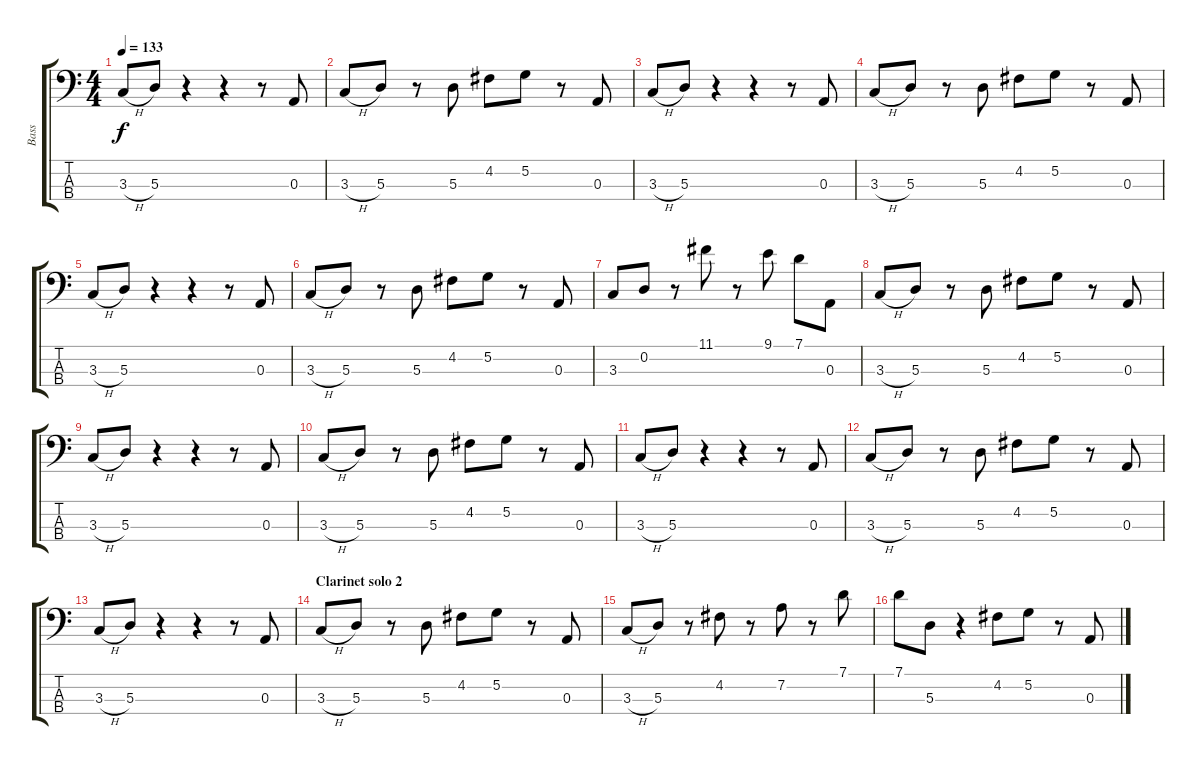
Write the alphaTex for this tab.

\track ("Bass" "Bass") {instrument fretlessbass}
\staff {score tabs}
\tuning (G2 D2 A1 E1) {hide}
\ts (4 4)
\tempo 133
\clef f4
\ks c
3.3{h}.8{dy f} 5.3.8 r.4 r.4 r.8 0.3.8 |
3.3{h}.8 5.3.8 r.8 5.3.8 4.2.8 5.2.8 r.8 0.3.8 |
3.3{h}.8 5.3.8 r.4 r.4 r.8 0.3.8 |
3.3{h}.8 5.3.8 r.8 5.3.8 4.2.8 5.2.8 r.8 0.3.8 |
3.3{h}.8 5.3.8 r.4 r.4 r.8 0.3.8 |
3.3{h}.8 5.3.8 r.8 5.3.8 4.2.8 5.2.8 r.8 0.3.8 |
3.3.8 0.2.8 r.8 11.1.8 r.8 9.1.8 7.1.8 0.3.8 |
3.3{h}.8 5.3.8 r.8 5.3.8 4.2.8 5.2.8 r.8 0.3.8 |
3.3{h}.8 5.3.8 r.4 r.4 r.8 0.3.8 |
3.3{h}.8 5.3.8 r.8 5.3.8 4.2.8 5.2.8 r.8 0.3.8 |
3.3{h}.8 5.3.8 r.4 r.4 r.8 0.3.8 |
3.3{h}.8 5.3.8 r.8 5.3.8 4.2.8 5.2.8 r.8 0.3.8 |
3.3{h}.8 5.3.8 r.4 r.4 r.8 0.3.8 |
\section ("" "Clarinet solo 2")
3.3{h}.8 5.3.8 r.8 5.3.8 4.2.8 5.2.8 r.8 0.3.8 |
3.3{h}.8 5.3.8 r.8 4.2.8 r.8 7.2.8 r.8 7.1.8 |
7.1.8 5.3.8 r.4 4.2.8 5.2.8 r.8 0.3.8
